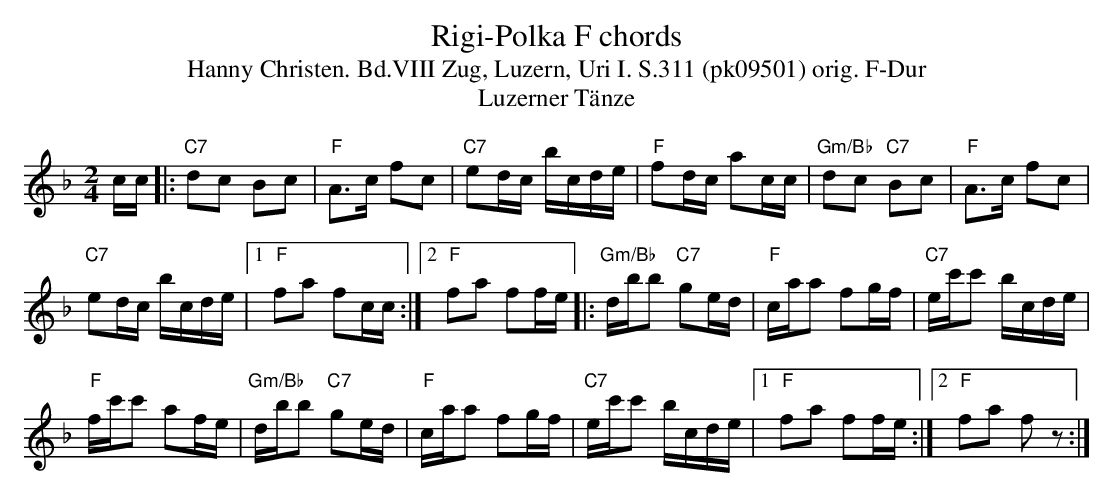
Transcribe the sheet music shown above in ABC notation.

X:1
T:Rigi-Polka F chords
T:Hanny Christen. Bd.VIII Zug, Luzern, Uri I. S.311 (pk09501) orig. F-Dur
T: Luzerner T\"anze
M:2/4
L:1/16
K:F %%MIDI gchordon
cc |: "C7"d2c2 B2c2 | "F"A3c f2c2 | "C7"e2dc bcde | "F"f2dc a2cc | "Gm/Bb"d2c2 "C7"B2c2 | "F"A3c f2c2 |
"C7"e2dc bcde |1 "F"f2a2 f2cc :|2 "F"f2a2 f2fe |: "Gm/Bb"dbb2 "C7"g2ed | "F"caa2 f2gf | "C7"ec'c'2 bcde |
"F"fc'c'2 a2fe | "Gm/Bb"dbb2 "C7"g2ed | "F"caa2 f2gf | "C7"ec'c'2 bcde |1 "F"f2a2 f2fe :|2 "F"f2a2 f2z2 :|
